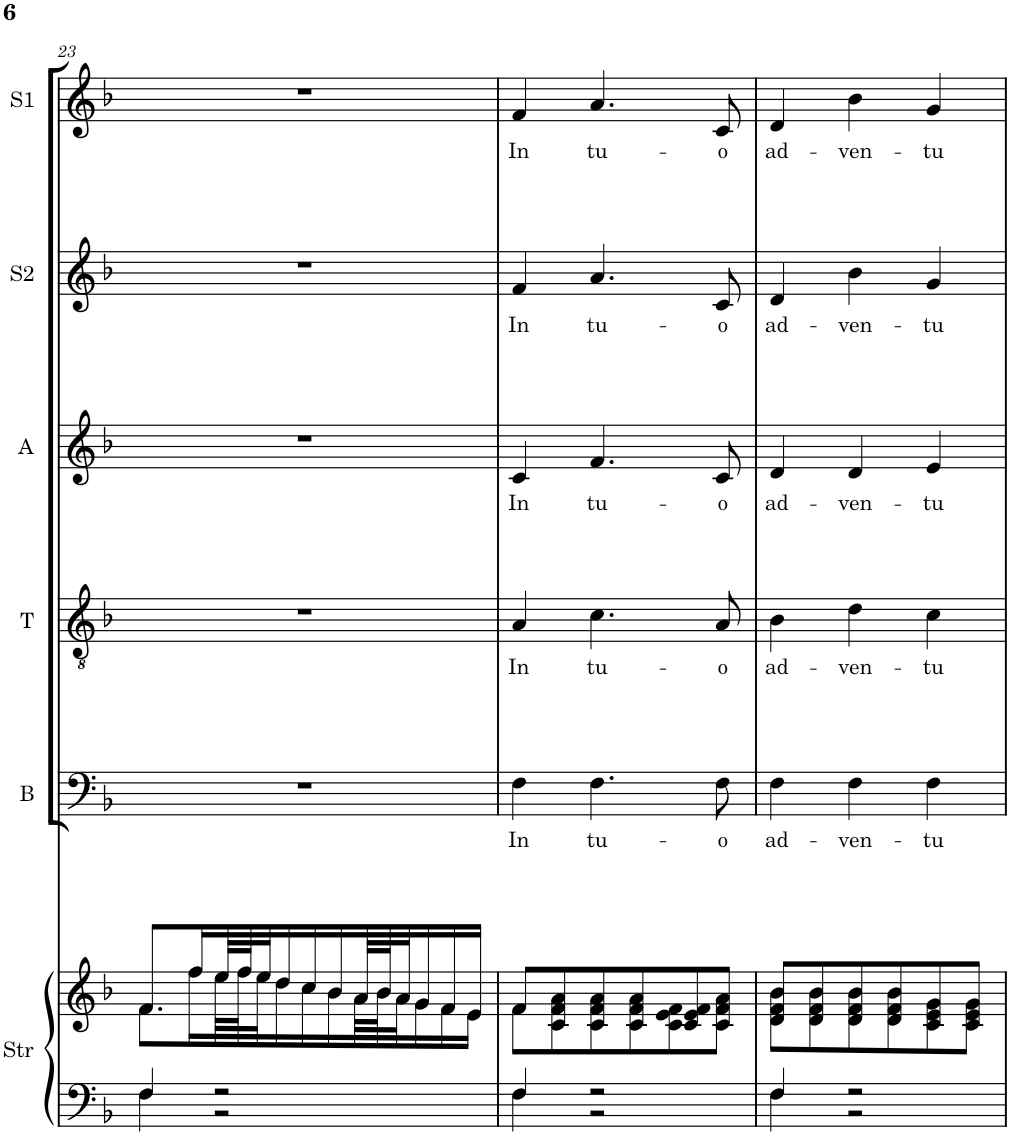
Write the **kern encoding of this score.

**kern	**kern	**kern	**text	**kern	**text	**kern	**text	**kern	**text	**kern	**text
*part6	*part6	*part5	*part5	*part4	*part4	*part3	*part3	*part2	*part2	*part1	*part1
*staff7	*staff6	*staff5	*staff5	*staff4	*staff4	*staff3	*staff3	*staff2	*staff2	*staff1	*staff1
*I"Strings	*	*I"Bass	*	*I"Tenor	*	*I"Alto	*	*I"Soprano 2	*	*I"Soprano 1	*
*I'Str	*	*I'B	*	*I'T	*	*I'A	*	*I'S2	*	*I'S1	*
!!LO:PB:g=z
*clefF4	*clefG2	*clefF4	*	*clefGv2	*	*clefG2	*	*clefG2	*	*clefG2	*
*k[b-]	*k[b-]	*k[b-]	*	*k[b-]	*	*k[b-]	*	*k[b-]	*	*k[b-]	*
*F:	*F:	*F:	*	*F:	*	*F:	*	*F:	*	*F:	*
*M3/4	*M3/4	*M3/4	*	*M3/4	*	*M3/4	*	*M3/4	*	*M3/4	*
=23	=23	=23	=23	=23	=23	=23	=23	=23	=23	=23	=23
*^	*^	*	*	*	*	*	*	*	*	*	*
4F/	4F\	8.f/L	8.f\L	2.r	.	2.r	.	2.r	.	2.r	.	2.r	.
.	.	16ff/L	16ff\L	.	.	.	.	.	.	.	.	.	.
2r	2r	64ee/LL	64ee\LL	.	.	.	.	.	.	.	.	.	.
.	.	64ff/J	64ff\J	.	.	.	.	.	.	.	.	.	.
.	.	32ee/J	32ee\J	.	.	.	.	.	.	.	.	.	.
.	.	16dd/	16dd\	.	.	.	.	.	.	.	.	.	.
.	.	16cc/	16cc\	.	.	.	.	.	.	.	.	.	.
.	.	16b-/	16b-\	.	.	.	.	.	.	.	.	.	.
.	.	64a/LL	64a\LL	.	.	.	.	.	.	.	.	.	.
.	.	64b-/J	64b-\J	.	.	.	.	.	.	.	.	.	.
.	.	32a/J	32a\J	.	.	.	.	.	.	.	.	.	.
.	.	16g/	16g\	.	.	.	.	.	.	.	.	.	.
.	.	16f/	16f\	.	.	.	.	.	.	.	.	.	.
.	.	16e/JJ	16e\JJ	.	.	.	.	.	.	.	.	.	.
=24	=24	=24	=24	=24	=24	=24	=24	=24	=24	=24	=24	=24	=24
!	!	!	!	!	!LO:LY:b	!	!LO:LY:b	!	!LO:LY:b	!	!LO:LY:b	!	!LO:LY:b
4F/	4F\	8f/L	8f\L	4F\	In	4A/	In	4c/	In	4f/	In	4f/	In
.	.	8c/ 8f/ 8a/	8c\ 8f\ 8a\	.	.	.	.	.	.	.	.	.	.
!	!	!	!	!	!LO:LY:b	!	!LO:LY:b	!	!LO:LY:b	!	!LO:LY:b	!	!LO:LY:b
2r	2r	8c/ 8f/ 8a/	8c\ 8f\ 8a\	4.F\	tu-	4.c\	tu-	4.f/	tu-	4.a/	tu-	4.a/	tu-
.	.	8c/ 8f/ 8a/	8c\ 8f\ 8a\	.	.	.	.	.	.	.	.	.	.
.	.	8c/ 8e/ 8f/	8c\ 8e\ 8f\	.	.	.	.	.	.	.	.	.	.
!	!	!	!	!	!LO:LY:b	!	!LO:LY:b	!	!LO:LY:b	!	!LO:LY:b	!	!LO:LY:b
.	.	8c/ 8f/ 8a/J	8c\ 8f\ 8a\J	8F\	-o	8A/	-o	8c/	-o	8c/	-o	8c/	-o
=25	=25	=25	=25	=25	=25	=25	=25	=25	=25	=25	=25	=25	=25
!	!	!	!	!	!LO:LY:b	!	!LO:LY:b	!	!LO:LY:b	!	!LO:LY:b	!	!LO:LY:b
4F/	4F\	8d/ 8f/ 8b-/L	8d\ 8f\ 8b-\L	4F\	ad-	4B-\	ad-	4d/	ad-	4d/	ad-	4d/	ad-
.	.	8d/ 8f/ 8b-/	8d\ 8f\ 8b-\	.	.	.	.	.	.	.	.	.	.
!	!	!	!	!	!LO:LY:b	!	!LO:LY:b	!	!LO:LY:b	!	!LO:LY:b	!	!LO:LY:b
2r	2r	8d/ 8f/ 8b-/	8d\ 8f\ 8b-\	4F\	-ven-	4d\	-ven-	4d/	-ven-	4b-\	-ven-	4b-\	-ven-
.	.	8d/ 8f/ 8b-/	8d\ 8f\ 8b-\	.	.	.	.	.	.	.	.	.	.
!	!	!	!	!	!LO:LY:b	!	!LO:LY:b	!	!LO:LY:b	!	!LO:LY:b	!	!LO:LY:b
.	.	8c/ 8e/ 8g/	8c\ 8e\ 8g\	4F\	-tu	4c\	-tu	4e/	-tu	4g/	-tu	4g/	-tu
.	.	8c/ 8e/ 8g/J	8c\ 8e\ 8g\J	.	.	.	.	.	.	.	.	.	.
*v	*v	*	*	*	*	*	*	*	*	*	*	*	*
*	*v	*v	*	*	*	*	*	*	*	*	*	*
=	=	=	=	=	=	=	=	=	=	=	=
*-	*-	*-	*-	*-	*-	*-	*-	*-	*-	*-	*-
